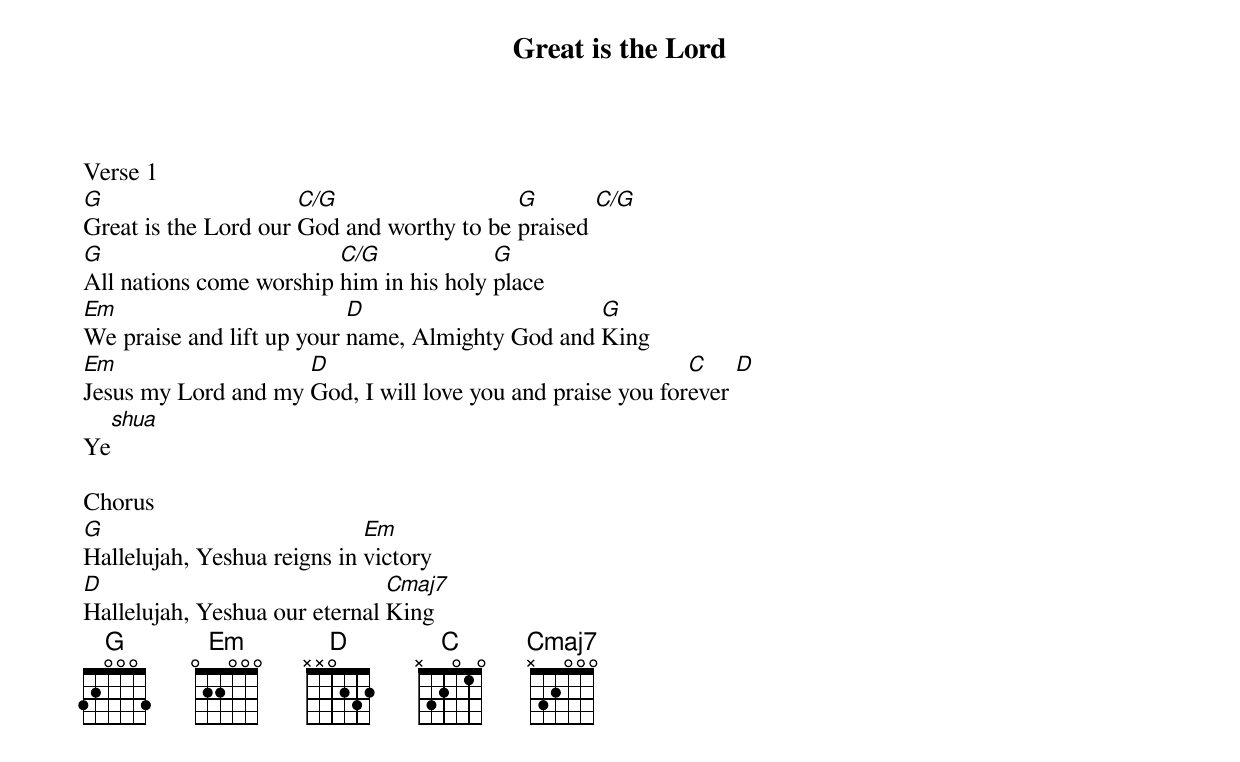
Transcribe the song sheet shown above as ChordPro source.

{title: Great is the Lord}
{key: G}
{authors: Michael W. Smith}
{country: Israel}
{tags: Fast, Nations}
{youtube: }
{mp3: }
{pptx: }

Verse 1
[G]Great is the Lord our [C/G]God and worthy to be [G]praised [C/G]
[G]All nations come worship [C/G]him in his holy [G]place
[Em]We praise and lift up your [D]name, Almighty God and [G]King
[Em]Jesus my Lord and my [D]God, I will love you and praise you for[C]ever [D]
Ye[shua]

Chorus
[G]Hallelujah, Yeshua reigns in [Em]victory
[D]Hallelujah, Yeshua our eternal [Cmaj7]King
